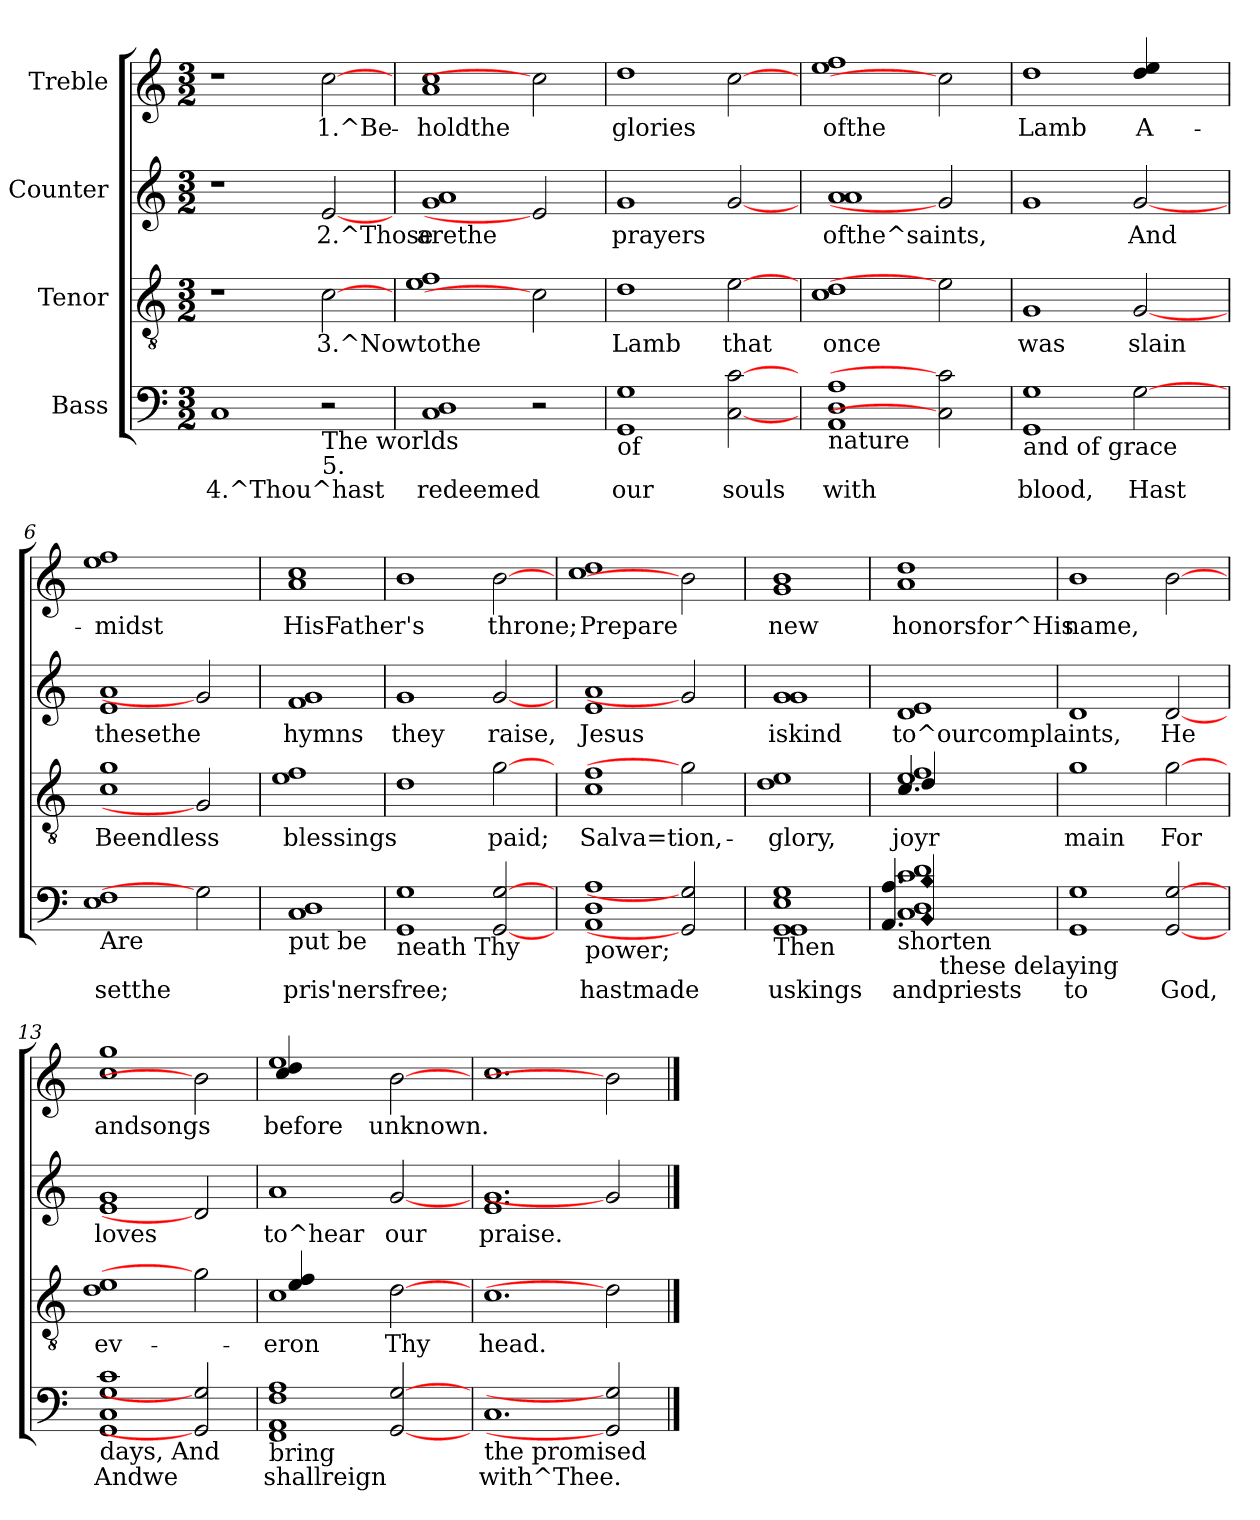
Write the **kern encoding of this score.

**kern	**text	**kern	**text	**kern	**text	**kern	**text
*part4	*part4	*part3	*part3	*part2	*part2	*part1	*part1
*staff4	*staff4	*staff3	*staff3	*staff2	*staff2	*staff1	*staff1
*I"Bass	*	*I"Tenor	*	*I"Counter	*	*I"Treble	*
!!LO:PB:g=z
*stria5	*	*stria5	*	*stria5	*	*stria5	*
*clefF4	*	*clefGv2	*	*clefG2	*	*clefG2	*
*k[]	*	*k[]	*	*k[]	*	*k[]	*
*C:	*	*C:	*	*C:	*	*C:	*
*M3/2	*	*M3/2	*	*M3/2	*	*M3/2	*
=1	=1	=1	=1	=1	=1	=1	=1
!	!LO:LY:b:rj	!	!	!	!	!	!
1C	4.^Thou^hast	1r	.	1r	.	1r	.
!LO:TX:b:t=The worlds	!	!	!	!	!	!	!
!LO:TX:b:t=5.	!	!	!	!	!	!	!
!	!	!	!LO:LY:b:rj	!	!LO:LY:b:rj	!	!LO:LY:b:rj
2r	.	[2c	3.^Now	[2e	2.^Those	[2cc	1.^Be-
=2	=2	=2	=2	=2	=2	=2	=2
!	!LO:LY:b:rj	!	!LO:LY:b:rj	!	!LO:LY:b:rj	!	!LO:LY:b:rj
1C 1D	redeemed	1e 1f	tothe	1g 1a	arethe	1cc 1a	-holdthe
2r	.	2c]	.	2e]	.	2cc]	.
=3	=3	=3	=3	=3	=3	=3	=3
!LO:TX:b:t=of	!	!	!	!	!	!	!
!	!LO:LY:b:rj	!	!LO:LY:b:rj	!	!LO:LY:b:rj	!	!LO:LY:b:rj
1G 1GG	our	1d	Lamb	1g	prayers	1dd	glories
!	!LO:LY:b:rj	!	!LO:LY:b:rj	!	!LO:LY:b:rj	!	!LO:LY:b:rj
[2c [2C	souls	[2e	that	[2g	.	[2cc	.
=4	=4	=4	=4	=4	=4	=4	=4
!LO:TX:b:t=nature	!	!	!	!	!	!	!
!	!LO:LY:b:rj	!	!LO:LY:b:rj	!	!LO:LY:b:rj	!	!LO:LY:b:rj
1A 1AA 1D	with	1c 1d	once	1a 1a	ofthe^saints,	1ee 1ff	ofthe
2c] 2C]	.	2e]	.	2g]	.	2cc]	.
=5	=5	=5	=5	=5	=5	=5	=5
!LO:TX:b:t=and of grace	!	!	!	!	!	!	!
!	!LO:LY:b:rj	!	!LO:LY:b:rj	!	!LO:LY:b:rj	!	!LO:LY:b:rj
1G 1GG	blood,	1G	was	1g	.	1dd>	Lamb
!	!LO:LY:b:rj	!	!LO:LY:b:rj	!	!LO:LY:b:rj	!	!LO:LY:b:rj
[2G	Hast	[2G	slain	[2g	And	(>4dd/ 4ee/	A-
.	.	.	.	.	.	4ryy	.
=6	=6	=6	=6	=6	=6	=6	=6
!LO:TX:b:t=Are	!	!	!	!	!	!	!
!	!LO:LY:b:rj	!	!LO:LY:b:rj	!	!LO:LY:b:rj	!	!LO:LY:b:rj
1F 1E	setthe	1c 1g	Beendless	1a 1e	thesethe	1ff 1ee	-midst
2G]	.	2G]	.	2g]	.	2ryy	.
=7	=7	=7	=7	=7	=7	=7	=7
!LO:TX:b:t=put be	!	!	!	!	!	!	!
!	!LO:LY:b:rj	!	!LO:LY:b:rj	!	!LO:LY:b:rj	!	!LO:LY:b:rj
1D 1C	pris'ners	1f 1e	blessings	1f 1g	hymns	1a 1cc	HisFather's
=8	=8	=8	=8	=8	=8	=8	=8
!LO:TX:b:t=neath Thy	!	!	!	!	!	!	!
!	!LO:LY:b:rj	!	!LO:LY:b:rj	!	!LO:LY:b:rj	!	!LO:LY:b:rj
1G 1GG	free;	1d	.	1g	they	1b	.
!	!LO:LY:b:rj	!	!LO:LY:b:rj	!	!LO:LY:b:rj	!	!LO:LY:b:rj
[2G [2GG	.	[2g	paid;	[2g	raise,	[2b	throne;
=9	=9	=9	=9	=9	=9	=9	=9
!LO:TX:b:t=power;	!	!	!	!	!	!	!
!	!LO:LY:b:rj	!	!LO:LY:b:rj	!	!LO:LY:b:rj	!	!LO:LY:b:rj
1A 1AA 1D	hastmade	1c 1f	Salva=tion,-	1e 1a	Jesus	1cc> 1dd>	Prepare
2G] 2GG]	.	2g]	.	2g]	.	2b]	.
=10	=10	=10	=10	=10	=10	=10	=10
!LO:TX:b:t=Then	!	!	!	!	!	!	!
!	!LO:LY:b:rj	!	!LO:LY:b:rj	!	!LO:LY:b:rj	!	!LO:LY:b:rj
1G 1E 1GG 1GG	uskings	1e 1d	-glory,	1g 1g	iskind	1g> 1b>	new
=11	=11	=11	=11	=11	=11	=11	=11
*^	*	*	*	*	*	*	*
*	*^	*	*	*	*	*	*	*
!LO:TX:b:t=shorten	!	!	!	!	!	!	!	!	!
!	!	!LO:N:n=1:head=diamond	!	!	!	!	!	!	!
!	!	!LO:N:n=2:head=diamond	!LO:LY:b:rj	!	!LO:LY:b:rj	!	!LO:LY:b:rj	!	!LO:LY:b:rj
*	*	*	*	*^	*	*	*	*	*
*	*	*	*	*	*^	*	*	*	*	*
(>1d 1c 1C 1D	4.A/ 4.AA/)	4B/ 4BB/	andpriests	(>1e 1f	4.c/)	4d/	joyr	1e 1d	to^ourcomplaints,	1a 1dd	honorsfor^His
!	!	!LO:TX:b:t=these delaying	!	!	!	!	!	!	!	!	!
.	.	2.ryy	.	.	.	2.ryy	.	.	.	.	.
.	2ryy	.	.	.	2ryy	.	.	.	.	.	.
.	8ryy	.	.	.	8ryy	.	.	.	.	.	.
*	*v	*v	*	*	*	*	*	*	*	*	*
*	*	*	*	*v	*v	*	*	*	*	*
=12	=12	=12	=12	=12	=12	=12	=12	=12	=12
!	!	!LO:LY:b:rj	!	!	!LO:LY:b:rj	!	!LO:LY:b:rj	!	!LO:LY:b:rj
*v	*v	*	*	*	*	*	*	*	*
*	*	*v	*v	*	*	*	*	*
1G 1GG	to	1g	main	1d	.	1b	name,
!	!LO:LY:b:rj	!	!LO:LY:b:rj	!	!LO:LY:b:rj	!	!LO:LY:b:rj
[2G [2GG	God,	[2g	For	[2d	He	[2b	.
=13	=13	=13	=13	=13	=13	=13	=13
!LO:TX:b:t=days, And	!	!	!	!	!	!	!
!	!LO:LY:b:rj	!	!LO:LY:b:rj	!	!LO:LY:b:rj	!	!LO:LY:b:rj
1c 1G 1C 1GG	Andwe	1e 1d	ev-	1e 1g	loves	1cc 1gg	andsongs
2G] 2GG]	.	2g]	.	2d]	.	2b]	.
=14	=14	=14	=14	=14	=14	=14	=14
!LO:TX:b:t=bring	!	!	!	!	!	!	!
!	!LO:LY:b:rj	!	!LO:LY:b:rj	!	!LO:LY:b:rj	!	!LO:LY:b:rj
*	*	*^	*	*	*	*^	*
(>1A 1F 1AA 1FF	shallreign	(>1c	4f/ 4e/)	-eron	1a	to^hear	(>1ee	4dd/ 4cc/)	before
.	.	.	1ryy	.	.	.	.	1ryy	.
!	!LO:LY:b:rj	!	!	!LO:LY:b:rj	!	!LO:LY:b:rj	!	!	!LO:LY:b:rj
[2G [2GG	.	[2d	.	Thy	[2g	our	[2b	.	unknown.
.	.	.	4ryy	.	.	.	.	4ryy	.
=15	=15	=15	=15	=15	=15	=15	=15	=15	=15
!LO:TX:b:t=the promised	!	!	!	!	!	!	!	!	!
!	!LO:LY:b:rj	!	!	!LO:LY:b:rj	!	!LO:LY:b:rj	!	!	!LO:LY:b:rj
*	*	*v	*v	*	*	*	*v	*v	*
1.C	with^Thee.	1.c	head.	1.e 1.g	praise.	1.cc>	.
2G] 2GG]	.	2d]	.	2g]	.	2b]	.
==	==	==	==	==	==	==	==
*-	*-	*-	*-	*-	*-	*-	*-
